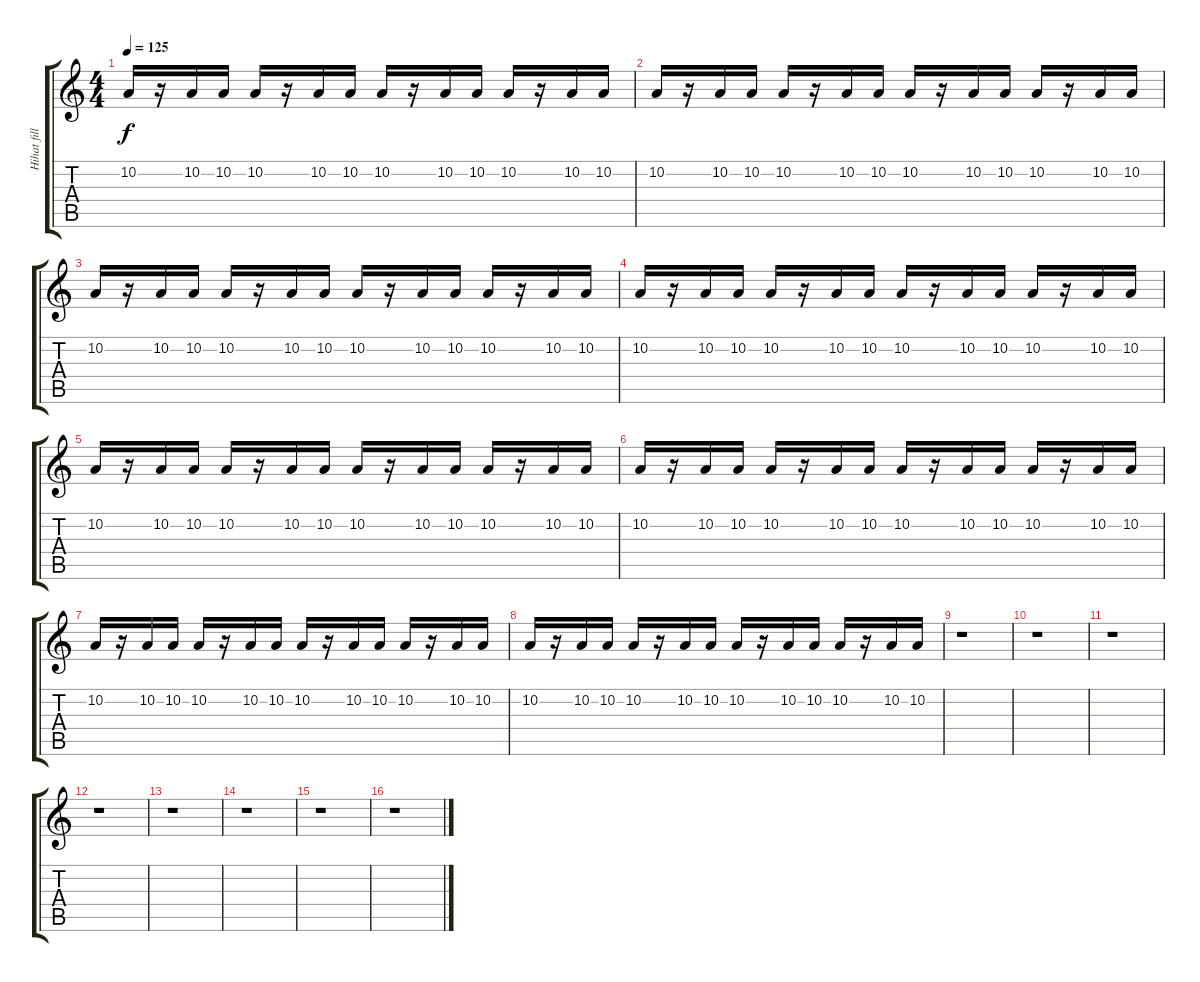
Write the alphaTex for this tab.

\track ("Hihat fills     " "Hihat fill") {instrument pad3polysynth}
\staff {score tabs}
\tuning (E4 B3 G3 D3 A2 E2) {hide}
\ts (4 4)
\tempo 125
\clef g2
\ks c
10.2.16{dy f} r.16 10.2.16 10.2.16 10.2.16 r.16 10.2.16 10.2.16 10.2.16 r.16 10.2.16 10.2.16 10.2.16 r.16 10.2.16 10.2.16 |
10.2.16 r.16 10.2.16 10.2.16 10.2.16 r.16 10.2.16 10.2.16 10.2.16 r.16 10.2.16 10.2.16 10.2.16 r.16 10.2.16 10.2.16 |
10.2.16 r.16 10.2.16 10.2.16 10.2.16 r.16 10.2.16 10.2.16 10.2.16 r.16 10.2.16 10.2.16 10.2.16 r.16 10.2.16 10.2.16 |
10.2.16 r.16 10.2.16 10.2.16 10.2.16 r.16 10.2.16 10.2.16 10.2.16 r.16 10.2.16 10.2.16 10.2.16 r.16 10.2.16 10.2.16 |
10.2.16 r.16 10.2.16 10.2.16 10.2.16 r.16 10.2.16 10.2.16 10.2.16 r.16 10.2.16 10.2.16 10.2.16 r.16 10.2.16 10.2.16 |
10.2.16 r.16 10.2.16 10.2.16 10.2.16 r.16 10.2.16 10.2.16 10.2.16 r.16 10.2.16 10.2.16 10.2.16 r.16 10.2.16 10.2.16 |
10.2.16 r.16 10.2.16 10.2.16 10.2.16 r.16 10.2.16 10.2.16 10.2.16 r.16 10.2.16 10.2.16 10.2.16 r.16 10.2.16 10.2.16 |
10.2.16 r.16 10.2.16 10.2.16 10.2.16 r.16 10.2.16 10.2.16 10.2.16 r.16 10.2.16 10.2.16 10.2.16 r.16 10.2.16 10.2.16 |
r.1 |
r.1 |
r.1 |
r.1 |
r.1 |
r.1 |
r.1 |
r.1
